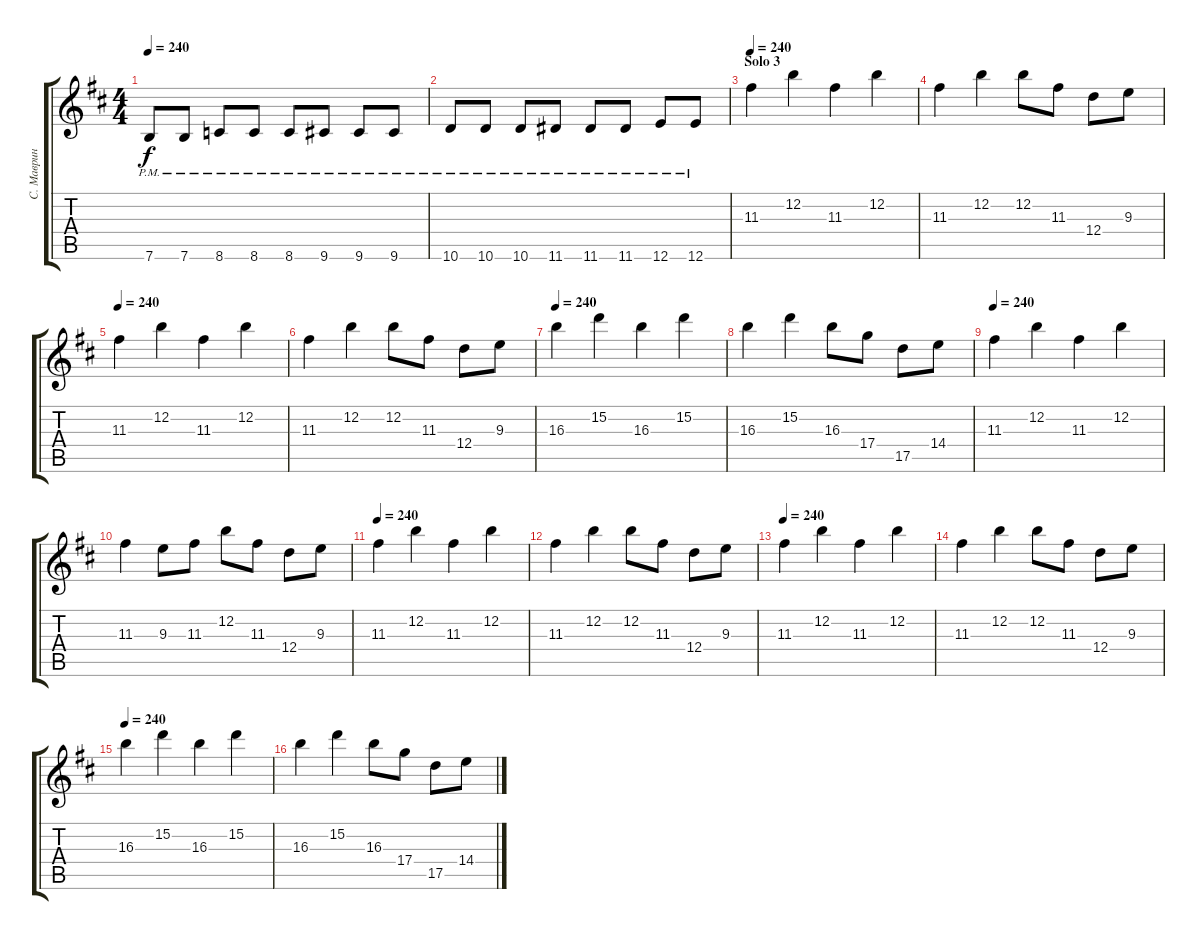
\track ("С. Маврин" "С. Маврин") {instrument overdrivenguitar}
\staff {score tabs}
\tuning (E4 B3 G3 D3 A2 E2) {hide}
\ts (4 4)
\tempo 240
\clef g2
\ks d
7.6{pm}.8{dy f} 7.6{pm}.8 8.6{pm}.8 8.6{pm}.8 8.6{pm}.8 9.6{pm}.8 9.6{pm}.8 9.6{pm}.8 |
10.6{pm}.8 10.6{pm}.8 10.6{pm}.8 11.6{pm}.8 11.6{pm}.8 11.6{pm}.8 12.6{pm}.8 12.6{pm}.8 |
\section ("" "Solo 3")
\tempo 240
11.3.4{volume 12} 12.2.4 11.3.4 12.2.4 |
11.3.4 12.2.4 12.2.8 11.3.8 12.4.8 9.3.8 |
\tempo 240
11.3.4 12.2.4 11.3.4 12.2.4 |
11.3.4 12.2.4 12.2.8 11.3.8 12.4.8 9.3.8 |
\tempo 240
16.3.4 15.2.4 16.3.4 15.2.4 |
16.3.4 15.2.4 16.3.8 17.4.8 17.5.8 14.4.8 |
\tempo 240
11.3.4 12.2.4 11.3.4 12.2.4 |
11.3.4 9.3.8 11.3.8 12.2.8 11.3.8 12.4.8 9.3.8 |
\tempo 240
11.3.4 12.2.4 11.3.4 12.2.4 |
11.3.4 12.2.4 12.2.8 11.3.8 12.4.8 9.3.8 |
\tempo 240
11.3.4 12.2.4 11.3.4 12.2.4 |
11.3.4 12.2.4 12.2.8 11.3.8 12.4.8 9.3.8 |
\tempo 240
16.3.4 15.2.4 16.3.4 15.2.4 |
16.3.4 15.2.4 16.3.8 17.4.8 17.5.8 14.4.8
